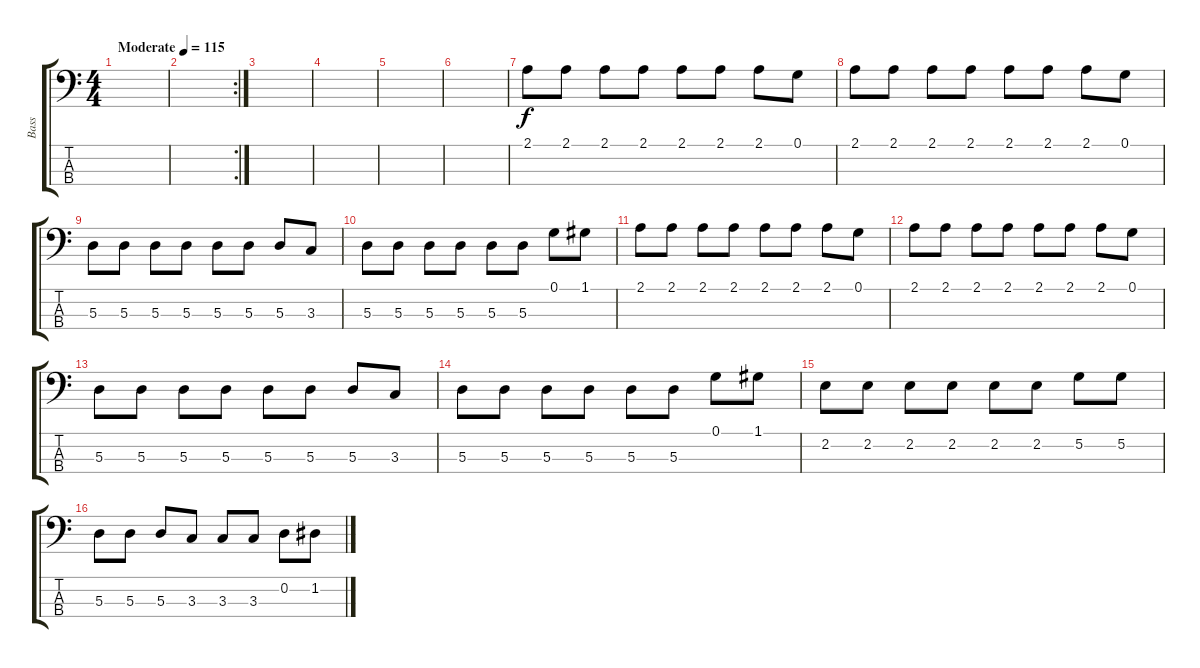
\track ("Bass" "Bass") {instrument electricbasspick}
\staff {score tabs}
\tuning (G2 D2 A1 E1) {hide}
\ts (4 4)
\tempo (115 "Moderate")
\clef f4
\ks c
|
\rc 2
|
|
|
|
|
2.1.8 2.1.8 2.1.8 2.1.8 2.1.8 2.1.8 2.1.8 0.1.8 |
2.1.8 2.1.8 2.1.8 2.1.8 2.1.8 2.1.8 2.1.8 0.1.8 |
5.3.8 5.3.8 5.3.8 5.3.8 5.3.8 5.3.8 5.3.8 3.3.8 |
5.3.8 5.3.8 5.3.8 5.3.8 5.3.8 5.3.8 0.1.8 1.1.8 |
2.1.8 2.1.8 2.1.8 2.1.8 2.1.8 2.1.8 2.1.8 0.1.8 |
2.1.8 2.1.8 2.1.8 2.1.8 2.1.8 2.1.8 2.1.8 0.1.8 |
5.3.8 5.3.8 5.3.8 5.3.8 5.3.8 5.3.8 5.3.8 3.3.8 |
5.3.8 5.3.8 5.3.8 5.3.8 5.3.8 5.3.8 0.1.8 1.1.8 |
2.2.8 2.2.8 2.2.8 2.2.8 2.2.8 2.2.8 5.2.8 5.2.8 |
5.3.8 5.3.8 5.3.8 3.3.8 3.3.8 3.3.8 0.2.8 1.2.8
